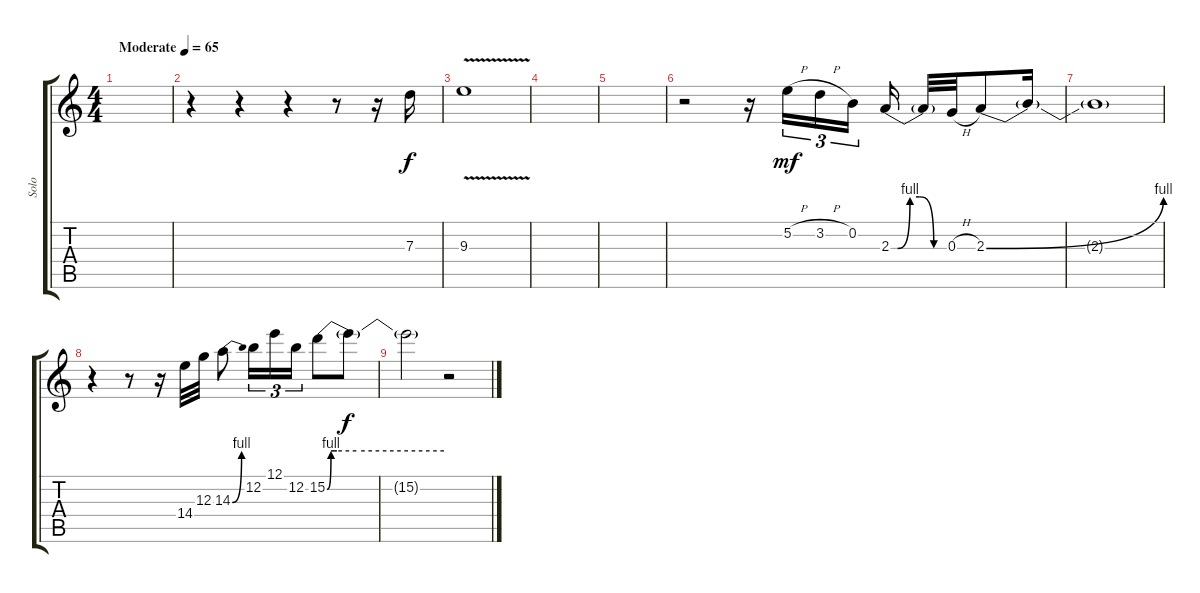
\track ("Solo" "Solo") {instrument overdrivenguitar}
\staff {score tabs}
\tuning (E4 B3 G3 D3 A2 E2) {hide}
\ts (4 4)
\tempo (65 "Moderate")
\clef g2
\ks c
|
r.4 r.4 r.4 r.8 r.16 7.3.16 |
9.3{v}.1 |
|
|
r.2 r.16 5.2{h}.16{tu (3 2) dy mf} 3.2{h}.16{tu (3 2)} 0.2.16{tu (3 2) beam splitsecondary} 2.3{be (custom 0 0 7 0 20 4 30 4 45 0 60 0)}.16 2.3{t}.32 0.3{h}.32 2.3{be (bend 0 0 60 4)}.8 2.3{t}.16 |
2.3{t}.1 |
r.4 r.8 r.16 14.4.32 12.3.32 14.3{be (bend 0 0 60 4)}.8 12.2.16{tu (3 2)} 12.1.16{tu (3 2)} 12.2.16{tu (3 2)} 15.2{be (custom 0 0 2 4 5 4 15 4 60 4)}.8 15.2{t}.8{dy f} |
15.2{t}.2 r.2
